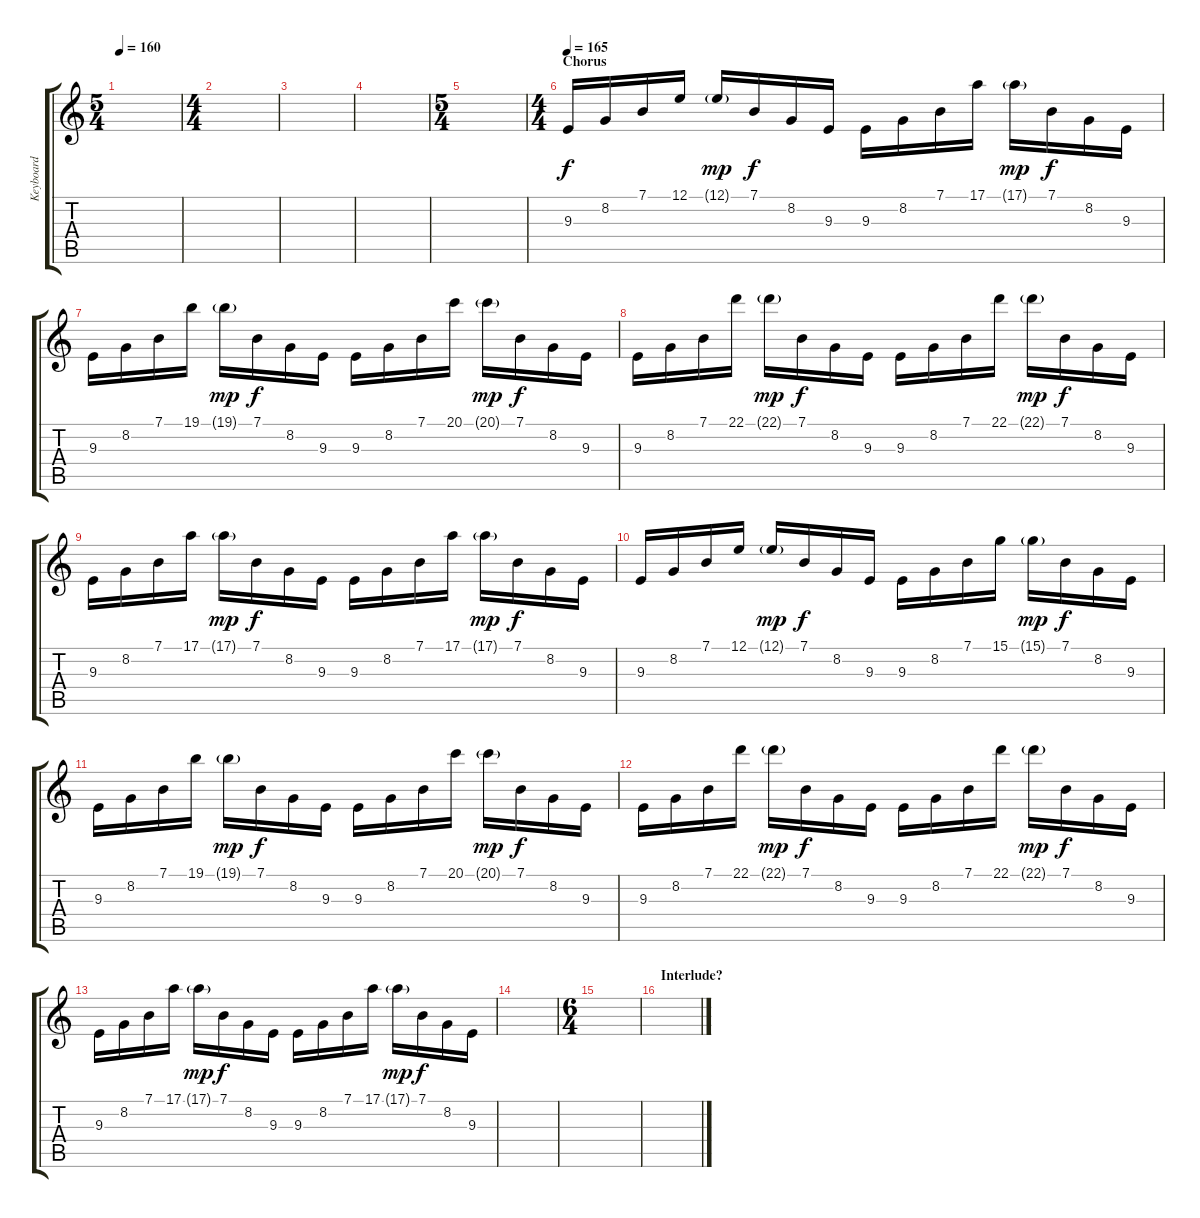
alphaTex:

\track ("Keyboard" "Keyboard") {instrument choiraahs}
\staff {score tabs}
\tuning (E4 B3 G3 D3 A2 E2) {hide}
\ts (5 4)
\tempo 160
\clef g2
\ks c
|
\ts (4 4)
|
|
|
\ts (5 4)
|
\ts (4 4)
\section ("" "Chorus")
\tempo 165
9.3.16{volume 10 instrument harpsichord} 8.2.16 7.1.16 12.1.16 12.1{g}.16{dy mp} 7.1.16{dy f} 8.2.16 9.3.16 9.3.16 8.2.16 7.1.16 17.1.16 17.1{g}.16{dy mp} 7.1.16{dy f} 8.2.16 9.3.16 |
9.3.16 8.2.16 7.1.16 19.1.16 19.1{g}.16{dy mp} 7.1.16{dy f} 8.2.16 9.3.16 9.3.16 8.2.16 7.1.16 20.1.16 20.1{g}.16{dy mp} 7.1.16{dy f} 8.2.16 9.3.16 |
9.3.16 8.2.16 7.1.16 22.1.16 22.1{g}.16{dy mp} 7.1.16{dy f} 8.2.16 9.3.16 9.3.16 8.2.16 7.1.16 22.1.16 22.1{g}.16{dy mp} 7.1.16{dy f} 8.2.16 9.3.16 |
9.3.16 8.2.16 7.1.16 17.1.16 17.1{g}.16{dy mp} 7.1.16{dy f} 8.2.16 9.3.16 9.3.16 8.2.16 7.1.16 17.1.16 17.1{g}.16{dy mp} 7.1.16{dy f} 8.2.16 9.3.16 |
9.3.16 8.2.16 7.1.16 12.1.16 12.1{g}.16{dy mp} 7.1.16{dy f} 8.2.16 9.3.16 9.3.16 8.2.16 7.1.16 15.1.16 15.1{g}.16{dy mp} 7.1.16{dy f} 8.2.16 9.3.16 |
9.3.16 8.2.16 7.1.16 19.1.16 19.1{g}.16{dy mp} 7.1.16{dy f} 8.2.16 9.3.16 9.3.16 8.2.16 7.1.16 20.1.16 20.1{g}.16{dy mp} 7.1.16{dy f} 8.2.16 9.3.16 |
9.3.16 8.2.16 7.1.16 22.1.16 22.1{g}.16{dy mp} 7.1.16{dy f} 8.2.16 9.3.16 9.3.16 8.2.16 7.1.16 22.1.16 22.1{g}.16{dy mp} 7.1.16{dy f} 8.2.16 9.3.16 |
9.3.16 8.2.16 7.1.16 17.1.16 17.1{g}.16{dy mp} 7.1.16{dy f} 8.2.16 9.3.16 9.3.16 8.2.16 7.1.16 17.1.16 17.1{g}.16{dy mp} 7.1.16{dy f} 8.2.16 9.3.16 |
|
\ts (6 4)
|
\section ("" "Interlude?")
